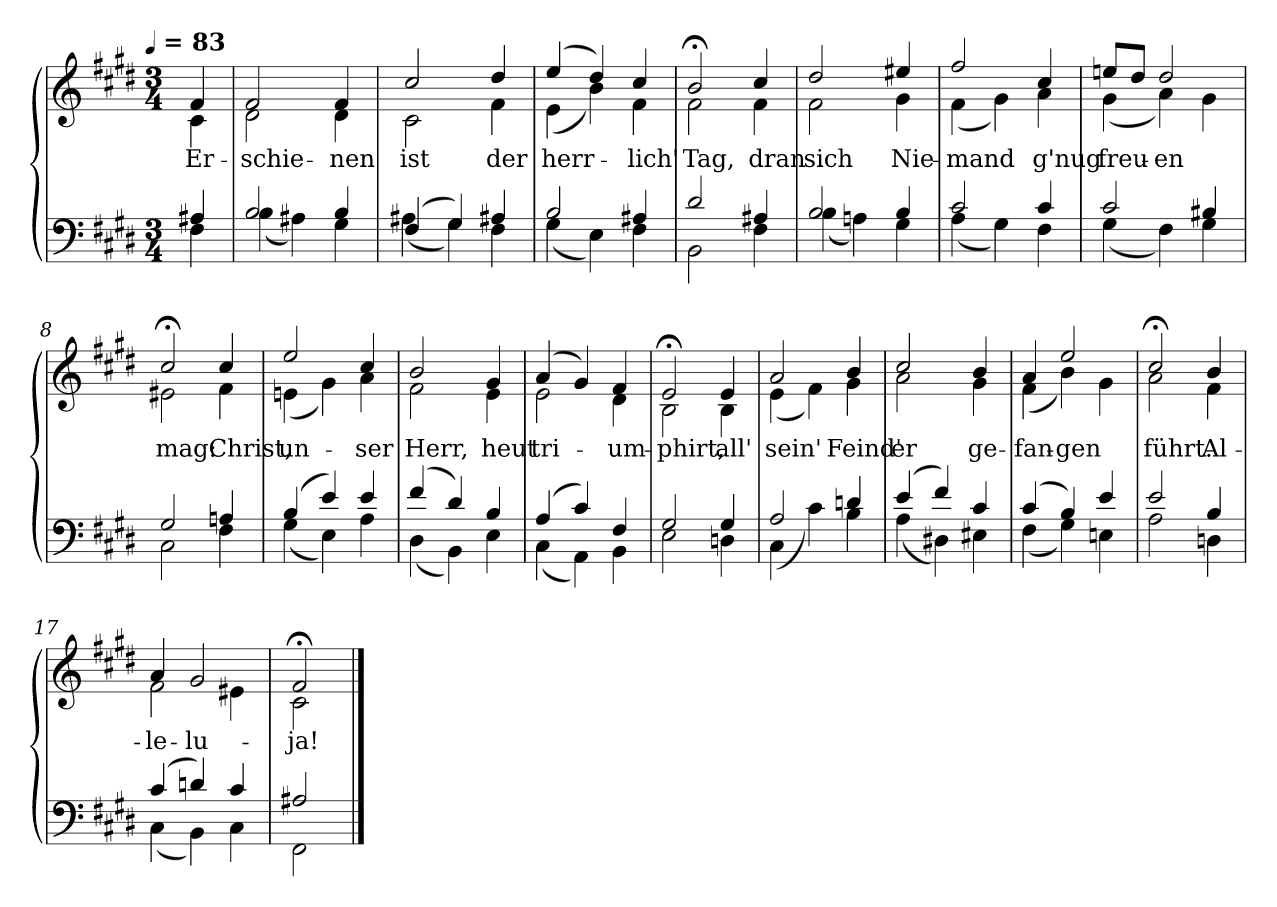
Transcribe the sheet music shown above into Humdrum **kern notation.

**kern	**kern	**text	**dynam
*part1	*part1	*part1	*part1
*staff2	*staff1	*staff1	*staff1/2
*clefF4	*clefG2	*	*
*k[f#c#g#d#]	*k[f#c#g#d#]	*	*
!!LO:TX:omd:t=[quarter] = 83
*M3/4	*M3/4	*	*
*MM83	*MM83	*	*
=	=	=	=
*^	*^	*	*
4A#X	4F#	4f#	4c#	Er-	.
=1	=1	=1	=1	=1	=1
2B	(4B	2f#	2d#	-schie-	.
.	4A#X)	.	.	.	.
4B	4G#	4f#	4d#	-nen	.
=2	=2	=2	=2	=2	=2
(4F#	(4A#X	2cc#	2c#	ist	.
4G#)	4G#)	.	.	.	.
4A#X	4F#	4dd#	4f#	der	.
=3	=3	=3	=3	=3	=3
2B	(4G#	(4ee	(4e	herr-	.
.	4E)	4dd#)	4b)	.	.
4A#X	4F#	4cc#	4f#	-lich'	.
=4	=4	=4	=4	=4	=4
2d#	2BB	2b;<	2f#	Tag,	.
4A#X	4F#	4cc#	4f#	dran	.
=5	=5	=5	=5	=5	=5
2B	(4B	2dd#	2f#	sich	.
.	4An)	.	.	.	.
4B	4G#	4ee#X	4g#	Nie-	.
=6	=6	=6	=6	=6	=6
2c#	(4A	2ff#	(4f#	-mand	.
.	4G#)	.	4g#)	.	.
4c#	4F#	4cc#	4a	g'nug	.
=7	=7	=7	=7	=7	=7
2c#	(4G#	8eenL	(4g#	freu-	.
.	.	8dd#J	.	.	.
.	4F#)	2dd#	4a)	-en	.
4B#X	4G#	.	4g#	.	.
=8	=8	=8	=8	=8	=8
2G#	2C#	2cc#;<	2e#X	mag:	.
4An	4F#	4cc#	4f#	Christ,	.
!!LO:LB:g=z	!!
=9	=9	=9	=9	=9	=9
(4B	(4G#	2ee	(4en	un-	.
4e)	4E)	.	4g#)	.	.
4e	4A	4cc#	4a	-ser	.
=10	=10	=10	=10	=10	=10
(4f#	(4D#	2b	2f#	Herr,	.
4d#)	4BB)	.	.	.	.
4B	4E	4g#	4e	heut	.
=11	=11	=11	=11	=11	=11
(4A	(4C#	(4a	2e	tri-	.
4c#)	4AA)	4g#)	.	.	.
4F#	4BB	4f#	4d#	-um-	.
=12	=12	=12	=12	=12	=12
2G#	2E	2e;<	2B	-phirt,	.
4G#	4Dn	4e	4B	all'	.
=13	=13	=13	=13	=13	=13
2A	(4C#	2a	(4e	sein'	.
.	4c#)	.	4f#)	.	.
4dn	4B	4b	4g#	Feind'	.
=14	=14	=14	=14	=14	=14
(4e	(4A	2cc#	2a	er	.
4f#)	4D#X)	.	.	.	.
4c#	4E#X	4b	4g#	ge-	.
=15	=15	=15	=15	=15	=15
(4c#	(4F#	4a	(4f#	-fan-	.
4B)	4G#)	2ee	4b)	gen	.
4e	4En	.	4g#	.	.
=16	=16	=16	=16	=16	=16
2e	2A	2cc#;<	2a	führt.	.
4B	4Dn	4b	4f#	Al-	.
=17	=17	=17	=17	=17	=17
*	*	*MM80	*	*	*
(4c#	(4C#	4a	2f#	-le-	.
4dn)	4BB)	2g#	.	-lu-	♩ = 70
4c#	4C#	.	4e#X	.	.
=18	=18	=18	=18	=18	=18
2A#X	2FF#	2f#;<	2c#	-ja!	.
*v	*v	*	*	*	*
*	*v	*v	*	*
==	==	==	==
*-	*-	*-	*-
